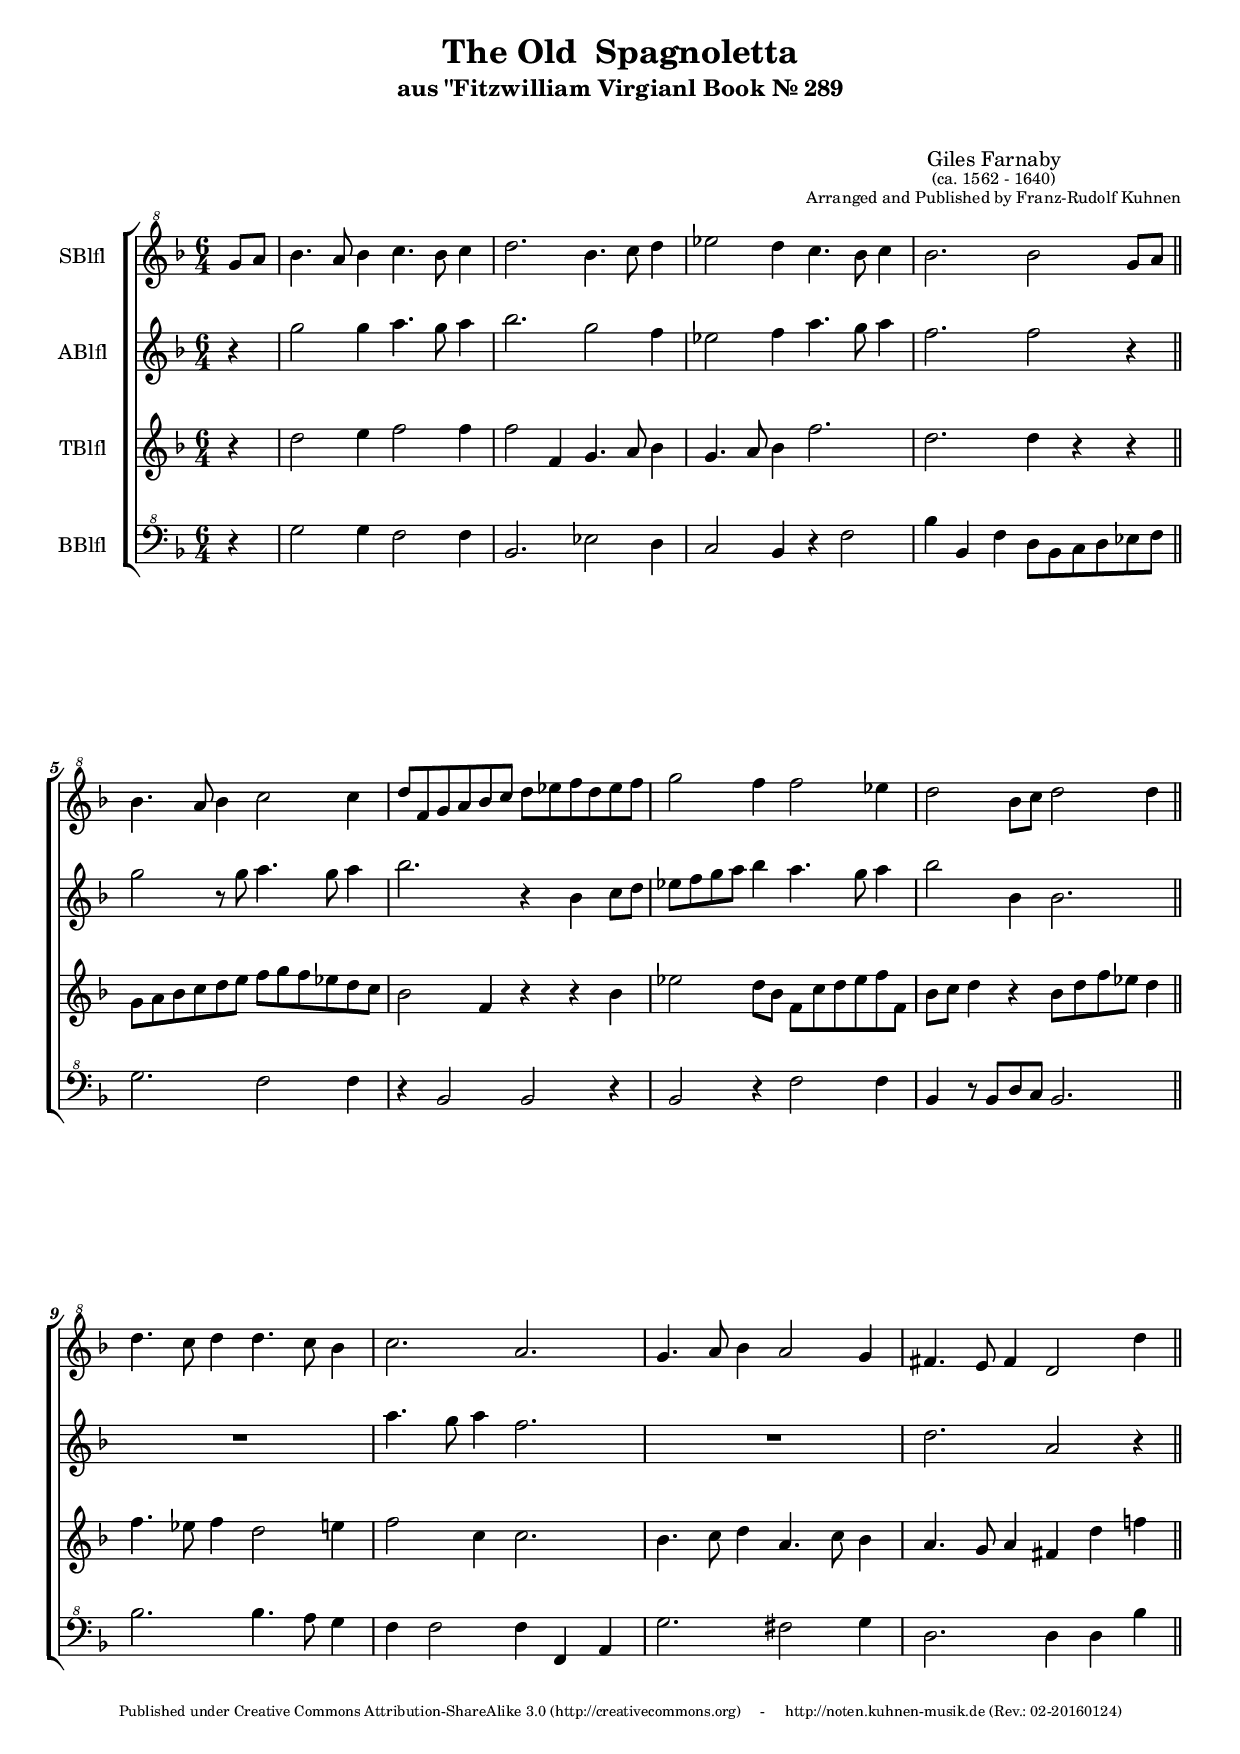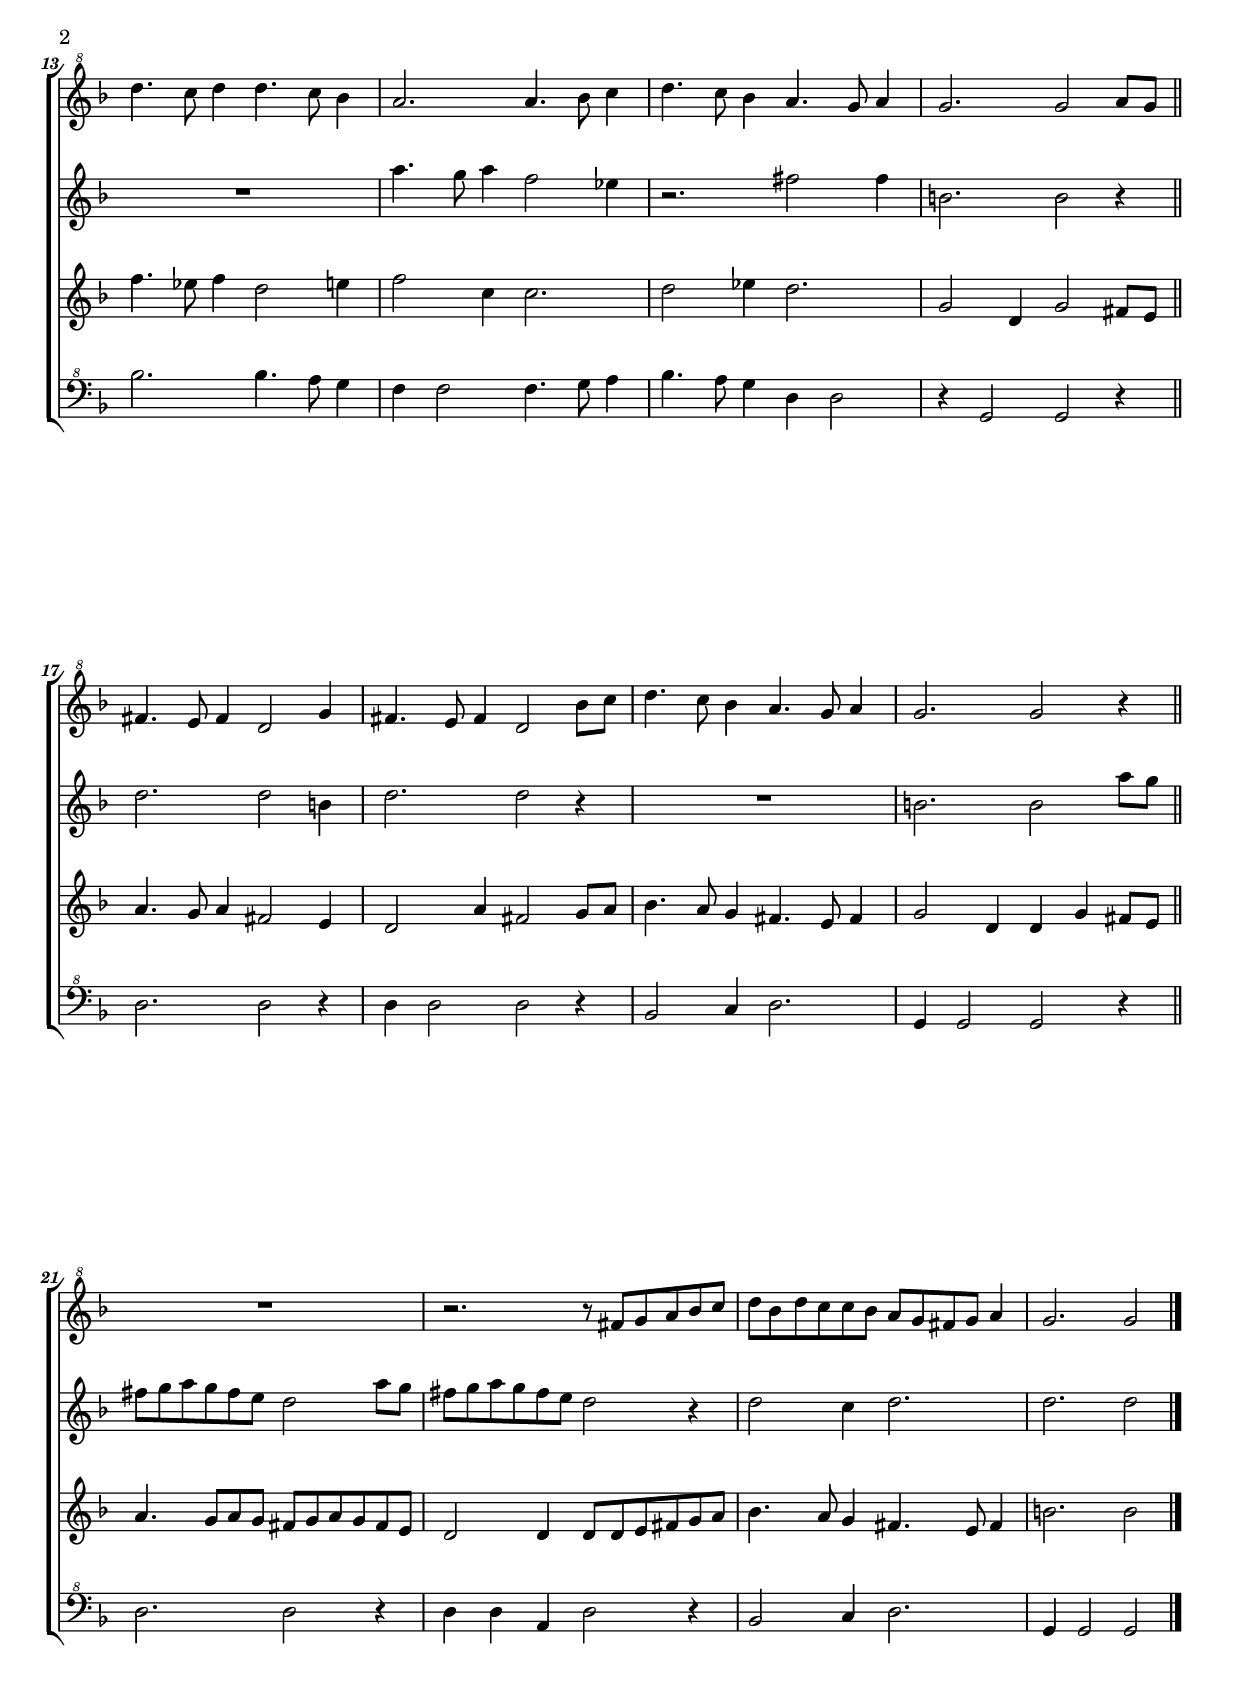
\version "2.18.0"
\language "deutsch"
#(ly:set-option 'point-and-click #f)

#(set-default-paper-size "a4")



\paper {
   ragged-last-bottom = ##f
}

#(set-default-paper-size "a4")
#(set-global-staff-size 18)




\header {
  title = \markup
    {"The Old  Spagnoletta"}
  subtitle = \markup \override #'(baseline-skip . 2)
  {\center-column
    { "aus \"Fitzwilliam Virgianl Book Nr. 289"}
  }
%   subsubtitle = \markup  \override #'(baseline-skip . 2)
%   {\center-column
%     {"\n" "für Blockflötenensemble"}
%   }
  composer = \markup  \override #'(baseline-skip . 2)
  {\center-column     {"\n" "\n" "Giles Farnaby"
      \tiny "(ca. 1562 - 1640)"
%       \tiny "Figured bass arrangement and"
      \tiny "Arranged and Published by Franz-Rudolf Kuhnen" }
  }
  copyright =
  \markup  {
    \teeny "Published under Creative Commons Attribution-ShareAlike 3.0 (http://creativecommons.org)
    -
    http://noten.kuhnen-musik.de (Rev.: 02-20160124)"
  }
}



\score {

\new ChoirStaff
<< 
   \override Score.BarNumber.font-shape = #'italic
   \override Score.BarNumber.font-series = #'bold
   \override Score.RehearsalMark.break-visibility = #begin-of-line-invisible
  \new Staff
  \relative c''' {
    \set Staff.instrumentName = \markup { "SBlfl" }
    \set Staff.midiInstrument = #"oboe"
    \clef "G^8"
    \key f \major
    \time 6/4
    
    
    \partial 4*1 g8 a |
    b4. a8 b4 c4. b8 c4 | d2. b4. c8 d4 | es2 d4 c4. b8 c4 | 
    b2. b2  g8 a | \bar "||" \break
    b4. a8 b4 c2 c4 |
    d8 f, g a b c d es f d es f |
    g2 f4 f2 es4 |
    d2 b8 c d2 d4 | \bar "||" \break
    d4. c8 d4 d4. c8 b4 |
    c2. a |
    g4. a8 b4 a2 g4 |
    fis4. e8 fis4 d2 d'4 | \bar "||" \break
    d4. c8 d4 d4. c8 b4 |
    a2. a4. b8 c4 |
    d4. c8 b4 a4. g8 a4 |
    g2. g2 a8 g | \bar "||" \break
    fis4. e8 fis4 d2 g4 |
    fis4. e8 fis4 d2 b'8 c |
    d4. c8 b4 a4. g8 a4 |
    g2. g2 r4 | \bar "||" \break
    R1. |
    r2. r8 fis g a b c 
    d b d c c b a g fis g a4 |
    g2. g2  \bar "|."
  }
  
  \new Staff 
  \relative c'' {
    \set Staff.instrumentName = \markup { "ABlfl" }
    \set Staff.midiInstrument = #"oboe"
    \time 6/4
    \key f \major
    
    \partial 4*1 r4 |
    g'2 g4 a4. g8 a4 | b2. g2 f4 | es2 f4 a4. g8 a4  
    f2. f2 r4 |
    g2 r8 g a4. g8 a4 |
    b2. r4 b,4  c8 d|
    es8 f g a b4 a4. g8 a4 |
    b2 b,4 b2. |
    
    R1. |
    a'4. g8 a4 f2. |
    R1. |
    d2. a2 r4|
    R1. |
    a'4. g8 a4 f2 es4 |
    r2. fis2 fis4 |
    h,2. h2 r4  |
    d2. d2 h4 |
    d2. d2 r4 |
    R1. |
    h2. h2  a'8 g |
    fis g a g fis e d2 a'8 g |
    fis g a g fis e d2 r4 |
    d2 c4 d2. |
    d2. d2 
  }
    
  \new Staff
  \relative c''  {
    \set Staff.instrumentName = \markup { "TBlfl" }
    \set Staff.midiInstrument = #"oboe"
    \time 6/4
    \key f \major
    \partial 4*1 r4 |
    d2 e4 f2 f4 | f2 f,4 g4. a8 b4 | g4. a8 b4 f'2. 
    d2. d4 r4 r |
    g,8 a b c d e f g f es d c |
    b2 f4 r4 r b   |
    es2 d8 b8 f c' d es f f, |
    b c d4 r b8 d f es d4 |
    f4. es8 f4 d2 e4 |
    f2 c4 c2. |
    b4. c8 d4 a4. c8 b4 |
    a4. g8 a4 fis4 d'4 f!4 |
    f4. es8 f4 d2 e4  |
    f2 c4 c2. |
    d2 es4 d2. |
    g,2 d4 g2 fis8 e |
    a4. g8 a4 fis2 e4 |
    d2 a'4 fis2 g8 a |
    b4. a8 g4 fis4. e8 fis4 |
    g2 d4 d g fis8 e |
    a4. g8 a g fis g a g fis e |
    d2 d4 d8 d e fis g a |
    b4. a8 g4 fis4. e8 fis4 |
    h2. h2 
  }
  
  \new Staff 
  \relative c''{
    \set Staff.instrumentName =  \markup { "BBlfl" }
    %  \set Staff.midiInstrument = #"acoustic guitar (nylon)"
    \set Staff.midiInstrument = #"oboe"
    \clef "F^8"
    \time 6/4
    \key f \major
    \partial 4*1 r4 |
    g2 g4 f2 f4 | b,2. es2 d4 | c2 b4 r4 f'2 | 
    b4 b, f' d8 b c d es f | 
    g2. f2 f4 |
    r4 b,2 b r4 |
    b2 r4 f'2 f4  |
    b,4 r8 b8 d c b2. |
    b'2. b4. a8 g4 |
    f4 f2 f4 f, a | 
    g'2. fis2 g4 |
    d2. d4 d4 b' |
    
    b2. b4. a8 g4 |
    f4 f2 f4. g8 a4 |
    b4. a8 g4 d4 d2 |
    r4 g,2 g2 r4 |
    
    d'2. d2 r4 |
    d4 d2 d2 r4 |
    b2 c4 d2. |
    g,4 g2 g r4 |
    d'2. d2 r4 |
    d4 d a d2 r4 |
    b2 c4 d2. |
    g,4 g2 g2 
  }
>>

\layout {
  indent = 1.3\cm
}

\midi {
  \tempo 4 = 152
}
 

}


